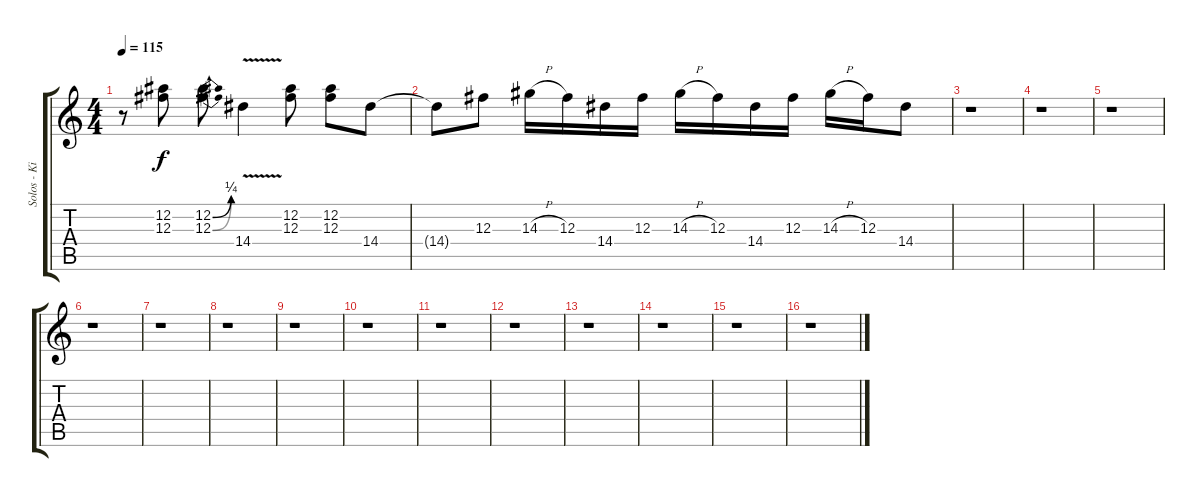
\track ("Solos - Kirk Hammett?" "Solos - Ki") {instrument distortionguitar}
\staff {score tabs}
\tuning (Eb4 Bb3 Gb3 Db3 Ab2 Eb2) {hide}
\ts (4 4)
\tempo 115
\clef g2
\ks c
r.8{dy f} (12.2 12.3).8 (12.2{be (bend 0 0 60 1)} 12.3{be (bend 0 0 60 1)}).8 14.4{v}.4 (12.2 12.3).8 (12.2 12.3).8 14.4.8 |
14.4{t}.8 12.3.8 14.3{h}.16 12.3.16 14.4.16 12.3.16 14.3{h}.16 12.3.16 14.4.16 12.3.16 14.3{h}.16 12.3.16 14.4.8 |
r.1 |
r.1 |
r.1 |
r.1 |
r.1 |
r.1 |
r.1 |
r.1 |
r.1 |
r.1 |
r.1 |
r.1 |
r.1 |
r.1
